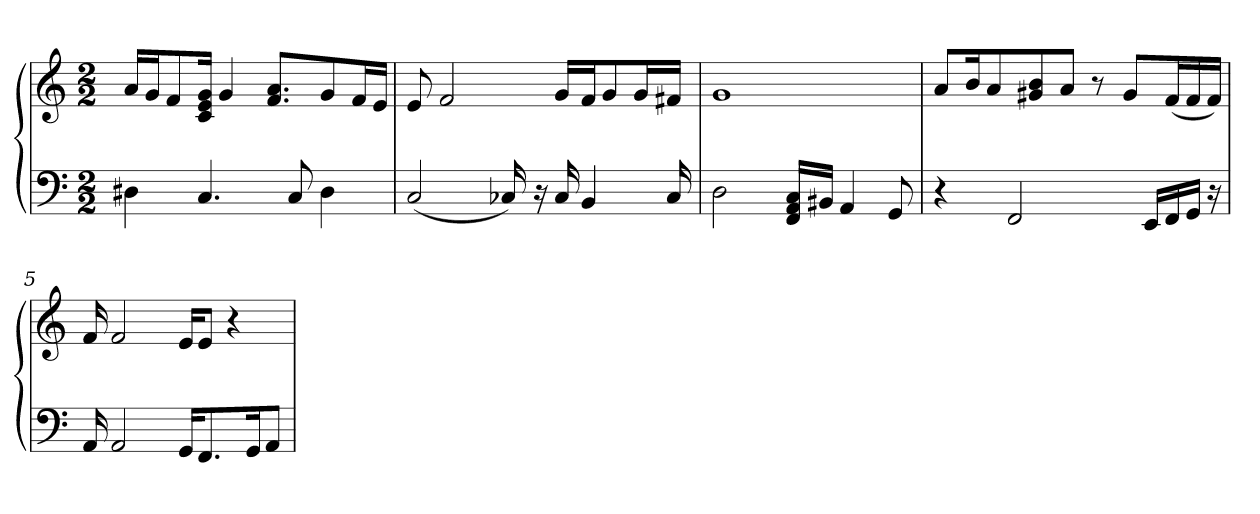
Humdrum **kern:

**kern	**kern
*part1	*part1
*staff2	*staff1
*clefF4	*clefG2
*k[]	*k[]
*M2/2	*M2/2
=1	=1
4D#X	16a/LL
.	16g/J
.	8f/
4.C	16c/ 16e/ 16g/Jk
.	4g
.	8.f/ 8.a/L
8C	.
4D#	8g/
.	16f/L
.	16e/JJ
=2	=2
(2C	8e
.	2f
16C-X)	.
16r	.
16C-	16g/LL
4BB	16f/J
.	8g/
.	16g/L
16C-	16f#X/JJ
=3	=3
2D	1g
16FF/ 16AA/ 16C/LL	.
16BB#X/JJ	.
4AA	.
8GG	.
=4	=4
4r	8a/L
.	16b/K
.	8a/
2FF	.
.	8g#X/ 8b/
.	8a/J
.	8r
.	8g#/L
16EE/LL	.
16FF/	(16f/L
16GG/JJ	16f/
16r	16f/JJ)
=5	=5
16AA	16f
2AA	2f
16GG/KL	16e/KL
8.FF/	8e/J
.	4r
16GG/K	.
8AA/J	.
=	=
*-	*-
